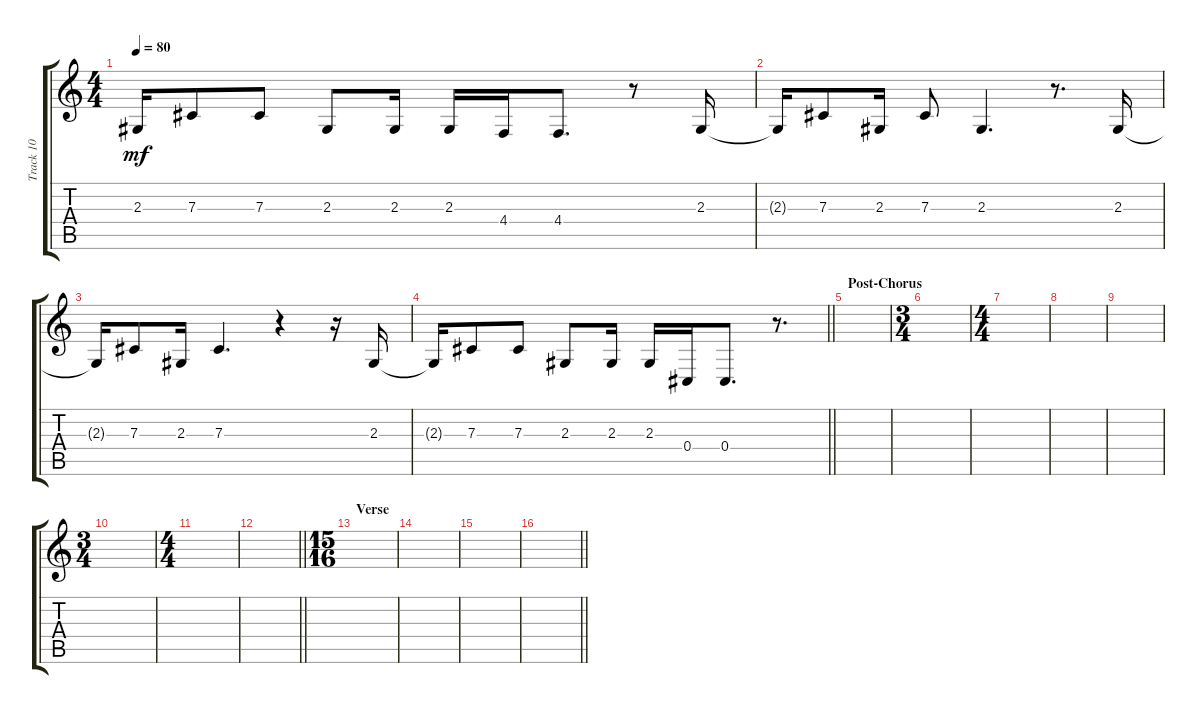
\track ("Track 10" "Track 10") {instrument altosax}
\staff {score tabs}
\tuning (Eb4 Bb3 Gb3 Db3 Ab2 Eb2) {hide}
\ts (4 4)
\tempo 80
\clef g2
\ks c
2.3{t}.16{dy mf} 7.3.8 7.3.8 2.3.8 2.3.16 2.3.16 4.4.16 4.4.8{d} r.8 2.3.16 |
2.3{t}.16 7.3.8 2.3.16 7.3.8 2.3.4{d} r.8{d} 2.3.16 |
2.3{t}.16 7.3.8 2.3.16 7.3.4{d} r.4 r.16 2.3.16 |
\barLineRight lightlight
2.3{t}.16 7.3.8 7.3.8 2.3.8 2.3.16 2.3.16 0.4.16 0.4.8{d} r.8{d} |
\section ("" "Post-Chorus")
|
\ts (3 4)
|
\ts (4 4)
|
|
|
\ts (3 4)
|
\ts (4 4)
|
\barLineRight lightlight
|
\ts (15 16)
\section ("" "Verse")
|
|
|
\barLineRight lightlight
